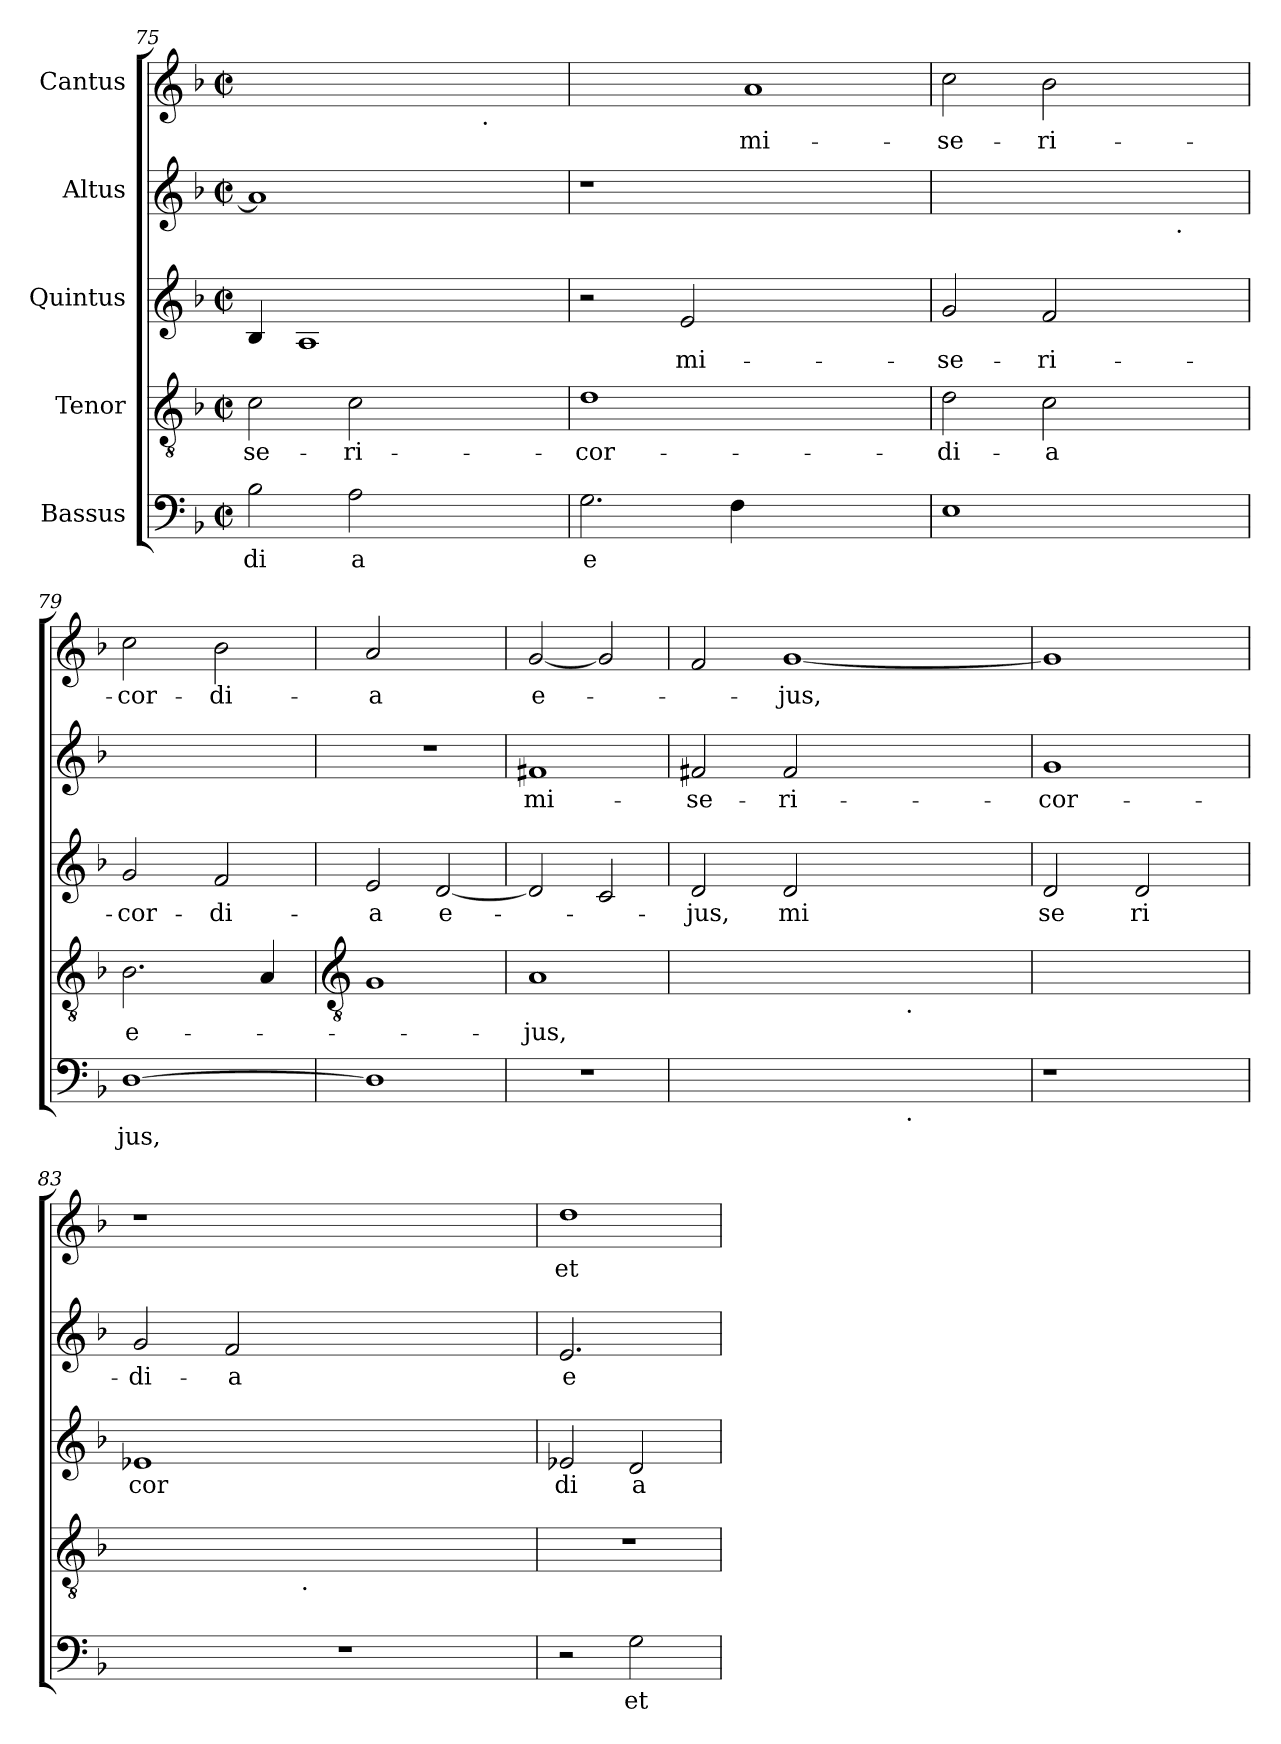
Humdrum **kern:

**kern	**text	**kern	**text	**kern	**text	**kern	**text	**kern	**text
*part5	*part5	*part4	*part4	*part3	*part3	*part2	*part2	*part1	*part1
*staff5	*staff5	*staff4	*staff4	*staff3	*staff3	*staff2	*staff2	*staff1	*staff1
*I"Bassus	*	*I"Tenor	*	*I"Quintus	*	*I"Altus	*	*I"Cantus	*
!!LO:LB:g=z
*clefF4	*	*clefGv2	*	*clefG2	*	*clefG2	*	*clefG2	*
*k[b-]	*	*k[b-]	*	*k[b-]	*	*k[b-]	*	*k[b-]	*
*F:	*	*F:	*	*F:	*	*F:	*	*F:	*
*M2/2	*	*M2/2	*	*M2/2	*	*M2/2	*	*M2/2	*
*met(c|)	*	*met(c|)	*	*met(c|)	*	*met(c|)	*	*met(c|)	*
=75	=75	=75	=75	=75	=75	=75	=75	=75	=75
!	!LO:LY:b	!	!LO:LY:b	!	!	!	!	!	!
2B-\	di	2c\	-se-	4B-/	.	1a]	.	4ryy	.
.	.	.	.	1A	.	.	.	4ryy	.
!	!LO:LY:b	!	!LO:LY:b	!	!	!	!	!	!
2A\	a	2c\	-ri-	.	.	.	.	4ryy	.
.	.	.	.	.	.	.	.	32ryy	.
.	.	.	.	.	.	.	.	32ryy	.
.	.	.	.	.	.	.	.	32ryy	.
.	.	.	.	.	.	.	.	32ryy	.
.	.	.	.	.	.	.	.	32ryy	.
.	.	.	.	.	.	.	.	32ryy	.
!	!	!	!	!	!	!	!	!LO:TX:b:t=.	!
.	.	.	.	.	.	.	.	32ryy	.
.	.	.	.	.	.	.	.	4ryy	.
4ryy	.	4ryy	.	.	.	4ryy	.	.	.
.	.	.	.	.	.	.	.	32ryy	.
=76A	=76A	=76A	=76A	=76A	=76A	=76A	=76A	=76A	=76A
!	!LO:LY:b	!	!LO:LY:b	!	!	!	!	!	!
2.G\	e	1d	-cor-	2r	.	1r	.	4ryy	.
.	.	.	.	.	.	.	.	4ryy	.
!	!	!	!	!	!LO:LY:b	!	!	!	!
.	.	.	.	2e/	mi-	.	.	4ryy	.
4F\	.	.	.	.	.	.	.	32ryy	.
!	!	!	!	!	!	!	!	!	!LO:LY:b
.	.	.	.	.	.	.	.	1a	mi-
2ryy	.	2ryy	.	2ryy	.	2ryy	.	.	.
4ryy	.	4ryy	.	4ryy	.	4ryy	.	.	.
32ryy	.	32ryy	.	32ryy	.	32ryy	.	.	.
!!LO:LB:g=z
=78A	=78A	=78A	=78A	=78A	=78A	=78A	=78A	=78A	=78A
!	!	!	!LO:LY:b	!	!LO:LY:b	!	!	!	!LO:LY:b
1E	.	2d\	-di-	2g/	-se-	4ryy	.	2cc\	-se-
.	.	.	.	.	.	4ryy	.	.	.
!	!	!	!LO:LY:b	!	!LO:LY:b	!	!	!	!LO:LY:b
.	.	2c\	-a	2f/	-ri-	4ryy	.	2b-\	-ri-
.	.	.	.	.	.	32ryy	.	.	.
.	.	.	.	.	.	32ryy	.	.	.
.	.	.	.	.	.	32ryy	.	.	.
.	.	.	.	.	.	32ryy	.	.	.
.	.	.	.	.	.	32ryy	.	.	.
.	.	.	.	.	.	32ryy	.	.	.
!	!	!	!	!	!	!LO:TX:b:t=.	!	!	!
.	.	.	.	.	.	32ryy	.	.	.
.	.	.	.	.	.	4ryy	.	.	.
8..ryy	.	8..ryy	.	8..ryy	.	.	.	8..ryy	.
=79A	=79A	=79A	=79A	=79A	=79A	=79A	=79A	=79A	=79A
!	!LO:LY:b	!	!LO:LY:b	!	!LO:LY:b	!	!	!	!LO:LY:b
[1D	jus,	2.B-\	e-	2g/	-cor-	4ryy	.	2cc\	-cor-
.	.	.	.	.	.	4ryy	.	.	.
!	!	!	!	!	!LO:LY:b	!	!	!	!LO:LY:b
.	.	.	.	2f/	-di-	4ryy	.	2b-\	-di-
.	.	4A/	.	.	.	32ryy	.	.	.
.	.	.	.	.	.	8..ryy	.	.	.
!!LO:LB:g=z
=80A	=80A	=80A	=80A	=80A	=80A	=80A	=80A	=80A	=80A
*	*	*clefGv2	*	*	*	*	*	*	*
!	!	!	!	!	!LO:LY:b	!	!	!	!LO:LY:b
1D]	.	1G	.	2e/	-a	1r	.	2a/	-a
!	!	!	!	!	!LO:LY:b	!	!	!	!
.	.	.	.	[2d/	e-	.	.	2ryy	.
!!LO:LB:g=z
=81	=81	=81	=81	=81	=81	=81	=81	=81	=81
!	!	!	!LO:LY:b	!	!	!	!LO:LY:b	!	!LO:LY:b
1r	.	1A	-jus,	2d/]	.	1f#X	mi-	[2g/	e-
.	.	.	.	2c/	.	.	.	2g/]	.
=81A	=81A	=81A	=81A	=81A	=81A	=81A	=81A	=81A	=81A
!	!	!	!	!	!LO:LY:b	!	!LO:LY:b	!	!
4ryy	.	4ryy	.	2d/	-jus,	2f#X/	-se-	2f/	.
4ryy	.	4ryy	.	.	.	.	.	.	.
!	!	!	!	!	!LO:LY:b	!	!LO:LY:b	!	!LO:LY:b
4ryy	.	4ryy	.	2d/	mi	2f#/	-ri-	[1g	-jus,
32ryy	.	32ryy	.	.	.	.	.	.	.
32ryy	.	32ryy	.	.	.	.	.	.	.
32ryy	.	32ryy	.	.	.	.	.	.	.
32ryy	.	32ryy	.	.	.	.	.	.	.
32ryy	.	32ryy	.	.	.	.	.	.	.
32ryy	.	32ryy	.	.	.	.	.	.	.
!	!	!LO:TX:b:t=.	!	!	!	!	!	!	!
!LO:TX:b:t=.	!	!	!	!	!	!	!	!	!
32ryy	.	32ryy	.	.	.	.	.	.	.
4ryy	.	4ryy	.	.	.	.	.	.	.
.	.	.	.	2ryy	.	2ryy	.	.	.
4ryy	.	4ryy	.	.	.	.	.	.	.
32ryy	.	32ryy	.	.	.	.	.	.	.
=82A	=82A	=82A	=82A	=82A	=82A	=82A	=82A	=82A	=82A
!	!	!	!	!	!LO:LY:b	!	!LO:LY:b	!	!
1r	.	4ryy	.	2d/	se	1g	-cor-	1g]	.
.	.	4ryy	.	.	.	.	.	.	.
!	!	!	!	!	!LO:LY:b	!	!	!	!
.	.	4ryy	.	2d/	ri	.	.	.	.
.	.	32ryy	.	.	.	.	.	.	.
.	.	4ryy	.	.	.	.	.	.	.
32ryy	.	.	.	32ryy	.	32ryy	.	32ryy	.
!!LO:LB:g=z
=83A	=83A	=83A	=83A	=83A	=83A	=83A	=83A	=83A	=83A
!	!	!	!	!	!LO:LY:b	!	!LO:LY:b	!	!
4ryy	.	4ryy	.	1e-X	cor	2g/	-di-	1r	.
4ryy	.	4ryy	.	.	.	.	.	.	.
!	!	!	!	!	!	!	!LO:LY:b	!	!
4ryy	.	32ryy	.	.	.	2f/	-a	.	.
.	.	32ryy	.	.	.	.	.	.	.
.	.	32ryy	.	.	.	.	.	.	.
.	.	32ryy	.	.	.	.	.	.	.
.	.	32ryy	.	.	.	.	.	.	.
.	.	32ryy	.	.	.	.	.	.	.
!	!	!LO:TX:b:t=.	!	!	!	!	!	!	!
.	.	32ryy	.	.	.	.	.	.	.
.	.	4ryy	.	.	.	.	.	.	.
32ryy	.	.	.	.	.	.	.	.	.
1r	.	.	.	.	.	.	.	.	.
.	.	2ryy	.	.	.	.	.	.	.
.	.	.	.	2ryy	.	2ryy	.	2ryy	.
.	.	4ryy	.	.	.	.	.	.	.
.	.	.	.	4ryy	.	4ryy	.	4ryy	.
.	.	16ryy	.	.	.	.	.	.	.
.	.	.	.	32ryy	.	32ryy	.	32ryy	.
=84A	=84A	=84A	=84A	=84A	=84A	=84A	=84A	=84A	=84A
!	!	!	!	!	!LO:LY:b	!	!LO:LY:b	!	!LO:LY:b
2r	.	1r	.	2e-X/	di	2.e/	e-	1dd	et
!	!LO:LY:b	!	!	!	!LO:LY:b	!	!	!	!
2G\	et	.	.	2d/	a	.	.	.	.
.	.	.	.	.	.	4ryy	.	.	.
=	=	=	=	=	=	=	=	=	=
*-	*-	*-	*-	*-	*-	*-	*-	*-	*-
